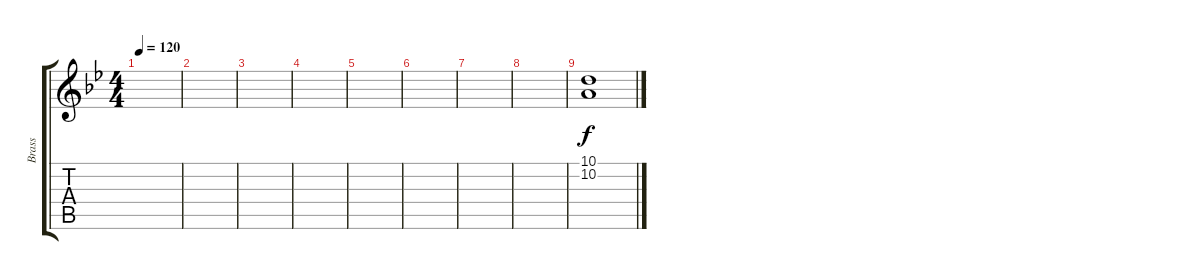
\track ("Brass" "Brass") {instrument brasssection}
\staff {score tabs}
\tuning (E4 B3 G3 D3 A2 E2) {hide}
\ts (4 4)
\tempo 120
\clef g2
\ks bb
|
|
|
|
|
|
|
|
(10.1 10.2).1{volume 14}
